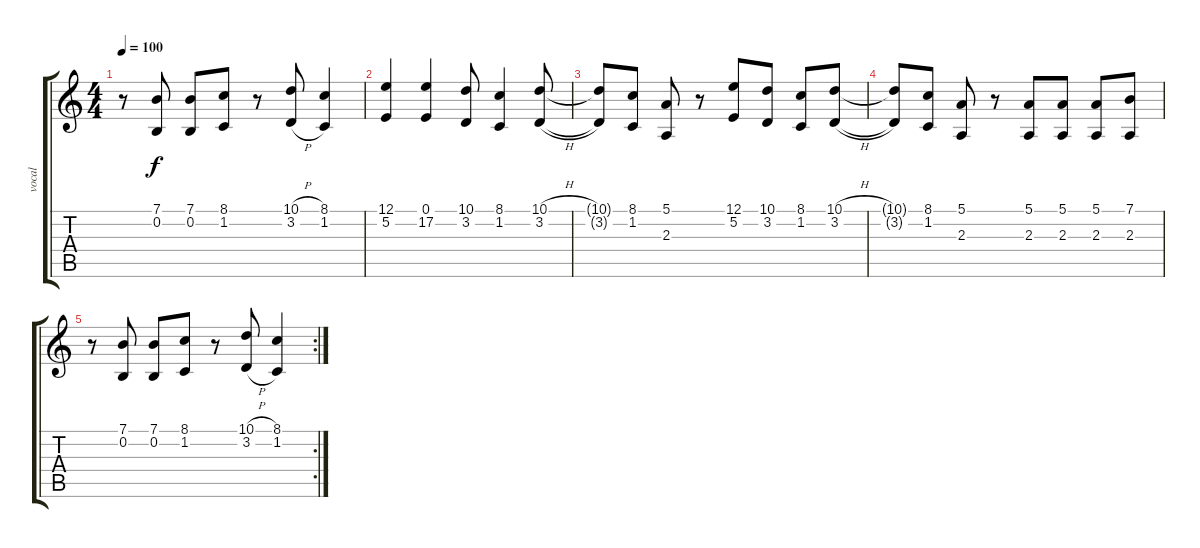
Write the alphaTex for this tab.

\track ("vocal" "vocal") {instrument baritonesax}
\staff {score tabs}
\tuning (E4 B3 G3 D3 A2 E2) {hide}
\ts (4 4)
\tempo 100
\clef g2
\ks c
r.8{dy f} (7.1 0.2).8 (7.1 0.2).8 (8.1 1.2).8 r.8 (10.1{h} 3.2{h}).8 (8.1 1.2).4 |
(12.1 5.2).4 (0.1 17.2).4 (10.1 3.2).8 (8.1 1.2).4 (10.1{h} 3.2{h}).8 |
(10.1{t} 3.2{t}).8 (8.1 1.2).8 (5.1 2.3).8 r.8 (12.1 5.2).8 (10.1 3.2).8 (8.1 1.2).8 (10.1{h} 3.2{h}).8 |
(10.1{t} 3.2{t}).8 (8.1 1.2).8 (5.1 2.3).8 r.8 (5.1 2.3).8 (5.1 2.3).8 (5.1 2.3).8 (7.1 2.3).8 |
\rc 2
r.8 (7.1 0.2).8 (7.1 0.2).8 (8.1 1.2).8 r.8 (10.1{h} 3.2{h}).8 (8.1 1.2).4
